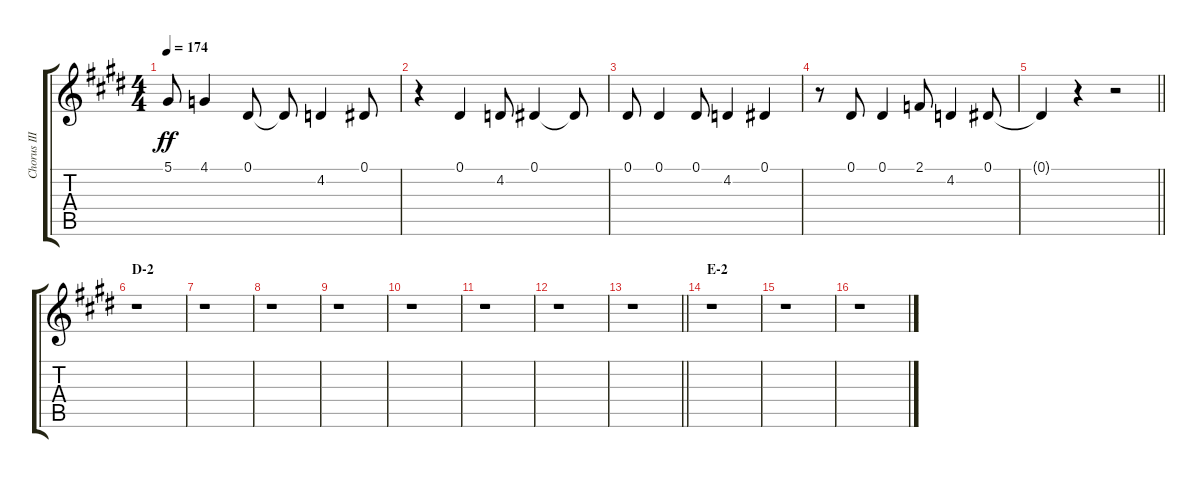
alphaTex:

\track ("Chorus III" "Chorus III") {instrument voiceoohs}
\staff {score tabs}
\tuning (Eb4 Bb3 Gb3 Db3 Ab2 Eb2) {hide}
\ts (4 4)
\tempo 174
\clef g2
\ks e
5.1{t}.8{dy ff} 4.1.4 0.1.8 0.1{t}.8 4.2.4 0.1.8 |
r.4 0.1.4 4.2.8 0.1.4 0.1{t}.8 |
0.1.8 0.1.4 0.1.8 4.2.4 0.1.4 |
r.8 0.1.8 0.1.4 2.1.8 4.2.4 0.1.8 |
\barLineRight lightlight
0.1{t}.4 r.4 r.2 |
\section ("" "D-2")
r.1 |
r.1 |
r.1 |
r.1 |
r.1 |
r.1 |
r.1 |
\barLineRight lightlight
r.1 |
\section ("" "E-2")
r.1 |
r.1 |
r.1
